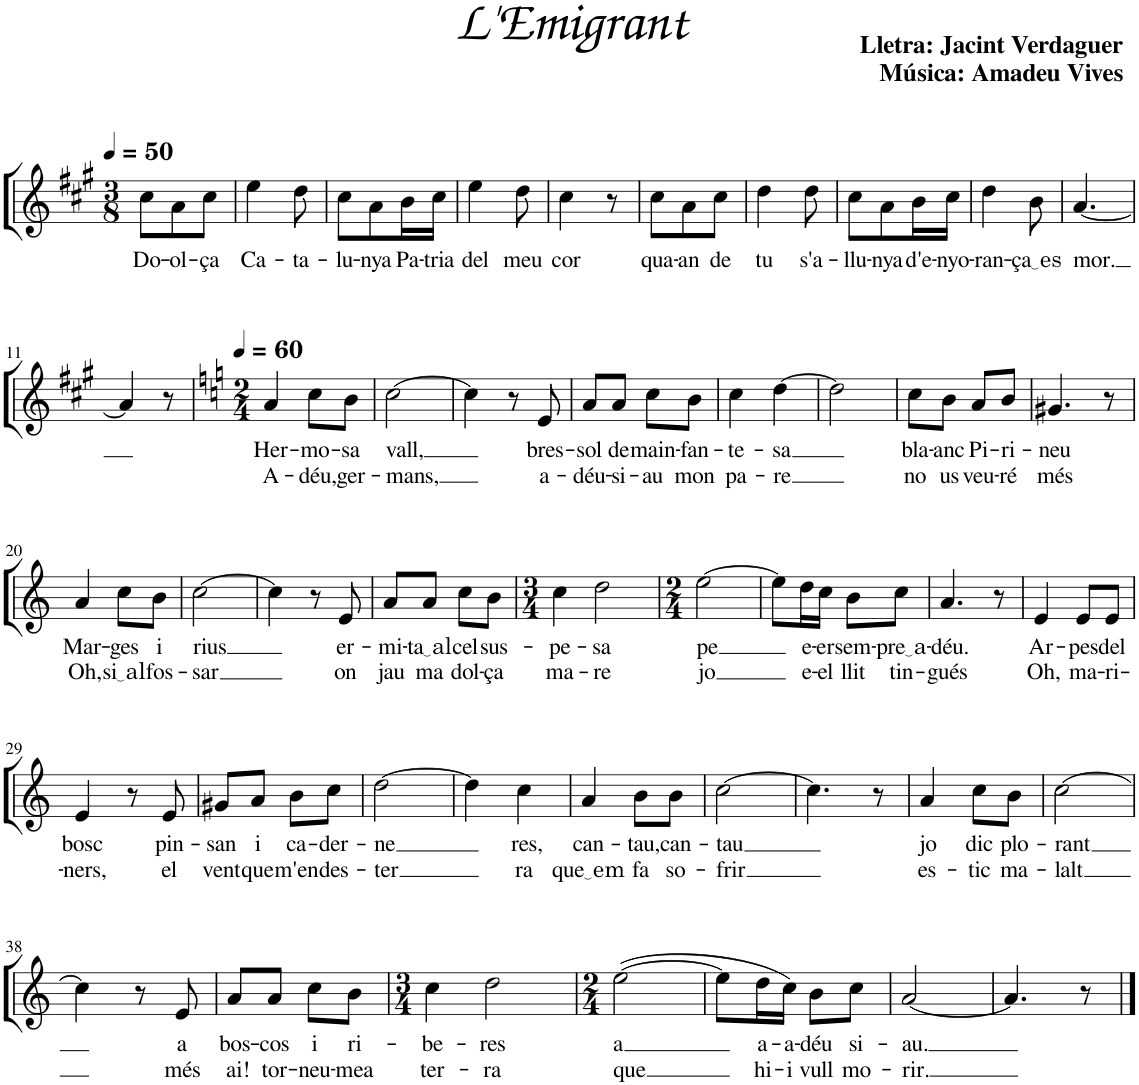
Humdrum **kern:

**kern	**text	**text
*part1	*part1	*part1
*staff1	*staff1	*staff1
*I"Soprano	*	*
*I'S	*	*
*clefG2	*	*
*k[f#c#g#]	*	*
*A:	*	*
*M3/8	*	*
*MM50	*	*
=1	=1	=1
!	!LO:LY:b	!
8cc#\L	Do-	.
!	!LO:LY:b	!
8a\	-ol-	.
!	!LO:LY:b	!
8cc#\J	-ça	.
=2	=2	=2
!	!LO:LY:b	!
4ee\	Ca-	.
!	!LO:LY:b	!
8dd\	-ta-	.
=3	=3	=3
!	!LO:LY:b	!
8cc#\L	-lu-	.
!	!LO:LY:b	!
8a\	-nya	.
!	!LO:LY:b	!
16b\L	Pa-	.
!	!LO:LY:b	!
16cc#\JJ	-tria	.
=4	=4	=4
!	!LO:LY:b	!
4ee\	del	.
!	!LO:LY:b	!
8dd\	meu	.
=5	=5	=5
!	!LO:LY:b	!
4cc#\	cor	.
8r	.	.
=6	=6	=6
!	!LO:LY:b	!
8cc#\L	qua-	.
!	!LO:LY:b	!
8a\	-an	.
!	!LO:LY:b	!
8cc#\J	-de	.
=7	=7	=7
!	!LO:LY:b	!
4dd\	tu	.
!	!LO:LY:b	!
8dd\	s'a-	.
=8	=8	=8
!	!LO:LY:b	!
8cc#\L	-llu-	.
!	!LO:LY:b	!
8a\	-nya	.
!	!LO:LY:b	!
16b\L	d'e-	.
!	!LO:LY:b	!
16cc#\JJ	-nyo-	.
=9	=9	=9
!	!LO:LY:b	!
4dd\	-ran-	.
!	!LO:LY:b	!
8b\	ça es	.
=10	=10	=10
!	!LO:LY:b	!
[4.a/	mor.	.
!!LO:LB:g=z
=11	=11	=11
4a/]	.	.
8r	.	.
=12	=12	=12
*k[]	*	*
*a:	*	*
*M2/4	*	*
*MM60	*	*
!	!LO:LY:b	!LO:LY:b
4a/	Her-	A-
!	!LO:LY:b	!LO:LY:b
8cc\L	-mo-	-déu,
!	!LO:LY:b	!LO:LY:b
8b\J	-sa	ger-
=13	=13	=13
!	!LO:LY:b	!LO:LY:b
[2cc\	vall,	-mans,
=14	=14	=14
4cc\]	.	.
8r	.	.
!	!LO:LY:b	!LO:LY:b
8e/	bres-	a-
=15	=15	=15
!	!LO:LY:b	!LO:LY:b
8a/L	-sol	-déu-
!	!LO:LY:b	!LO:LY:b
8a/J	de	-si-
!	!LO:LY:b	!LO:LY:b
8cc\L	main-	-au
!	!LO:LY:b	!LO:LY:b
8b\J	-fan-	mon
=16	=16	=16
!	!LO:LY:b	!LO:LY:b
4cc\	-te-	pa-
!	!LO:LY:b	!LO:LY:b
[4dd\	-sa	-re
=17	=17	=17
2dd\]	.	.
=18	=18	=18
!	!LO:LY:b	!LO:LY:b
8cc\L	bla-	no
!	!LO:LY:b	!LO:LY:b
8b\J	-anc	us
!	!LO:LY:b	!LO:LY:b
8a/L	Pi-	veu-
!	!LO:LY:b	!LO:LY:b
8b/J	-ri-	-ré
=19	=19	=19
!	!LO:LY:b	!LO:LY:b
4.g#X/	-neu	més
8r	.	.
!!LO:LB:g=z
=20	=20	=20
!	!LO:LY:b	!LO:LY:b
4a/	Mar-	Oh,
!	!LO:LY:b	!LO:LY:b
8cc\L	-ges	si al
!	!LO:LY:b	!LO:LY:b
8b\J	i	fos-
=21	=21	=21
!	!LO:LY:b	!LO:LY:b
[2cc\	rius	-sar
=22	=22	=22
4cc\]	.	.
8r	.	.
!	!LO:LY:b	!LO:LY:b
8e/	er-	on
=23	=23	=23
!	!LO:LY:b	!LO:LY:b
8a/L	-mi-	jau
!	!LO:LY:b	!LO:LY:b
8a/J	ta al	ma
!	!LO:LY:b	!LO:LY:b
8cc\L	cel	dol-
!	!LO:LY:b	!LO:LY:b
8b\J	sus-	-ça
=24	=24	=24
*M3/4	*	*
!	!LO:LY:b	!LO:LY:b
4cc\	-pe-	ma-
!	!LO:LY:b	!LO:LY:b
2dd\	-sa	-re
=25	=25	=25
*M2/4	*	*
!	!LO:LY:b	!LO:LY:b
[2ee\	-pe	jo
=26	=26	=26
8ee\L]	.	.
!	!LO:LY:b	!LO:LY:b
16dd\L	e-	e-
!	!LO:LY:b	!LO:LY:b
16cc\JJ	-er	-el
!	!LO:LY:b	!LO:LY:b
8b\L	sem-	llit
!	!LO:LY:b	!LO:LY:b
8cc\J	pre a	tin-
=27	=27	=27
!	!LO:LY:b	!LO:LY:b
4.a/	-déu.	-gués
8r	.	.
=28	=28	=28
!	!LO:LY:b	!LO:LY:b
4e/	Ar-	Oh,
!	!LO:LY:b	!LO:LY:b
8e/L	-pes	ma-
!	!LO:LY:b	!LO:LY:b
8e/J	del	-ri-
!!LO:LB:g=z
=29	=29	=29
!	!LO:LY:b	!LO:LY:b
4e/	bosc	-ners,
8r	.	.
!	!LO:LY:b	!LO:LY:b
8e/	pin-	el
=30	=30	=30
!	!LO:LY:b	!LO:LY:b
8g#X/L	-san	vent
!	!LO:LY:b	!LO:LY:b
8a/J	i	que
!	!LO:LY:b	!LO:LY:b
8b\L	ca-	m'en
!	!LO:LY:b	!LO:LY:b
8cc\J	-der-	des-
=31	=31	=31
!	!LO:LY:b	!LO:LY:b
[2dd\	-ne	-ter
=32	=32	=32
4dd\]	.	.
!	!LO:LY:b	!LO:LY:b
4cc\	res,	ra
=33	=33	=33
!	!LO:LY:b	!LO:LY:b
4a/	can-	que em
!	!LO:LY:b	!LO:LY:b
8b\L	-tau,	fa
!	!LO:LY:b	!LO:LY:b
8b\J	can-	so-
=34	=34	=34
!	!LO:LY:b	!LO:LY:b
[2cc\	-tau	-frir
=35	=35	=35
4.cc\]	.	.
8r	.	.
=36	=36	=36
!	!LO:LY:b	!LO:LY:b
4a/	jo	es-
!	!LO:LY:b	!LO:LY:b
8cc\L	dic	-tic
!	!LO:LY:b	!LO:LY:b
8b\J	plo-	ma-
=37	=37	=37
!	!LO:LY:b	!LO:LY:b
[2cc\	-rant	-lalt
!!LO:LB:g=z
=38	=38	=38
4cc\]	.	.
8r	.	.
!	!LO:LY:b	!LO:LY:b
8e/	a	més
=39	=39	=39
!	!LO:LY:b	!LO:LY:b
8a/L	bos-	ai!
!	!LO:LY:b	!LO:LY:b
8a/J	-cos	tor-
!	!LO:LY:b	!LO:LY:b
8cc\L	i	-neu-
!	!LO:LY:b	!LO:LY:b
8b\J	ri-	mea
=40	=40	=40
*M3/4	*	*
!	!LO:LY:b	!LO:LY:b
4cc\	-be-	ter-
!	!LO:LY:b	!LO:LY:b
2dd\	-res	-ra
=41	=41	=41
*M2/4	*	*
!	!LO:LY:b	!LO:LY:b
([2ee\	-a	que
=42	=42	=42
8ee\L]	.	.
!	!LO:LY:b	!LO:LY:b
16dd\L	a-	hi-
!	!LO:LY:b	!LO:LY:b
16cc\JJ)	-a-	-i
!	!LO:LY:b	!LO:LY:b
8b\L	-déu	vull
!	!LO:LY:b	!LO:LY:b
8cc\J	si-	mo-
=43	=43	=43
!	!LO:LY:b	!LO:LY:b
[2a/	-au.	-rir.
=44	=44	=44
4.a/]	.	.
8r	.	.
==	==	==
*-	*-	*-
